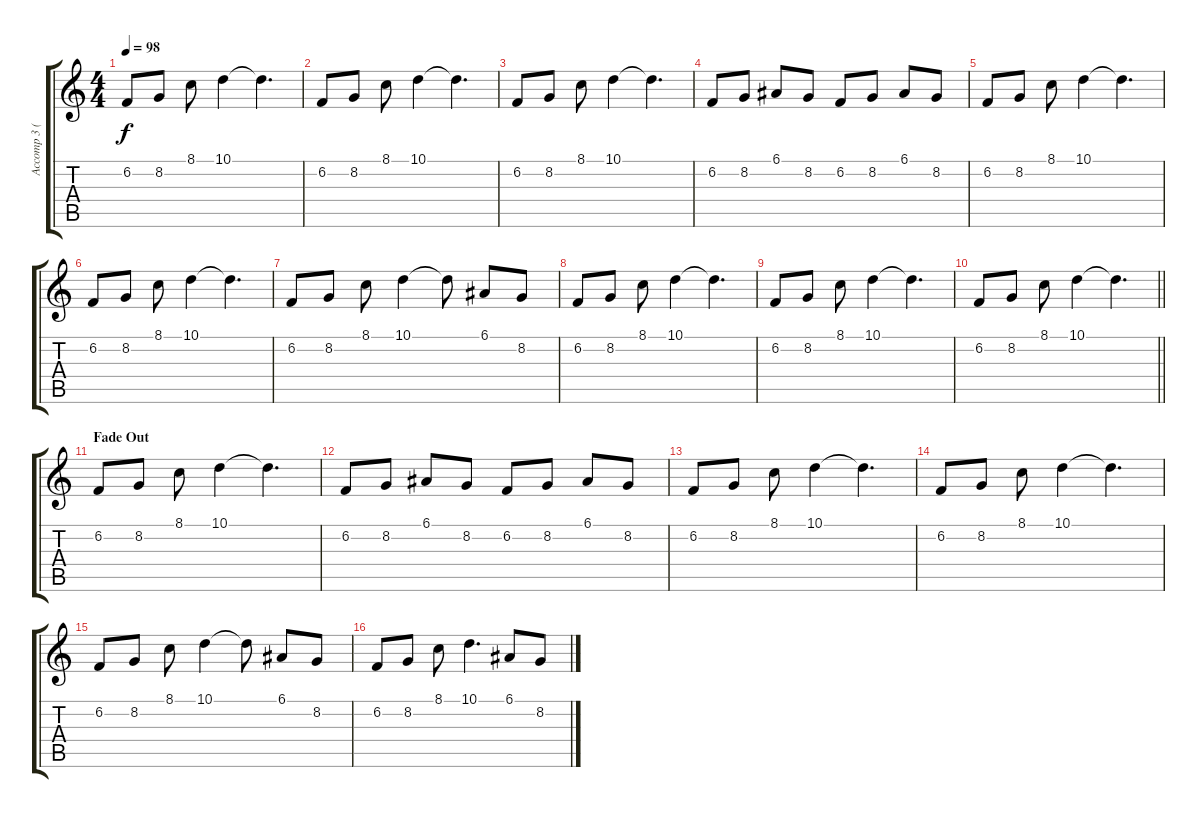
\track ("Accomp 3 (Whistle)" "Accomp 3 (") {instrument whistle}
\staff {score tabs}
\tuning (E4 B3 G3 D3 A2 E2) {hide}
\ts (4 4)
\tempo 98
\clef g2
\ks c
6.2.8{dy f} 8.2.8 8.1.8 10.1.4 10.1{t}.4{d} |
6.2.8 8.2.8 8.1.8 10.1.4 10.1{t}.4{d} |
6.2.8 8.2.8 8.1.8 10.1.4 10.1{t}.4{d} |
6.2.8 8.2.8 6.1.8 8.2.8 6.2.8 8.2.8 6.1.8 8.2.8 |
6.2.8 8.2.8 8.1.8 10.1.4 10.1{t}.4{d} |
6.2.8 8.2.8 8.1.8 10.1.4 10.1{t}.4{d} |
6.2.8 8.2.8 8.1.8 10.1.4 10.1{t}.8 6.1.8 8.2.8 |
6.2.8 8.2.8 8.1.8 10.1.4 10.1{t}.4{d} |
6.2.8 8.2.8 8.1.8 10.1.4 10.1{t}.4{d} |
\barLineRight lightlight
6.2.8 8.2.8 8.1.8 10.1.4 10.1{t}.4{d} |
\section ("" "Fade Out")
6.2.8 8.2.8 8.1.8 10.1.4 10.1{t}.4{d} |
6.2.8 8.2.8 6.1.8 8.2.8 6.2.8 8.2.8 6.1.8 8.2.8 |
6.2.8 8.2.8 8.1.8 10.1.4 10.1{t}.4{d} |
6.2.8 8.2.8 8.1.8 10.1.4 10.1{t}.4{d} |
6.2.8 8.2.8 8.1.8 10.1.4 10.1{t}.8 6.1.8 8.2.8 |
6.2.8 8.2.8 8.1.8 10.1.4{d} 6.1.8 8.2.8
